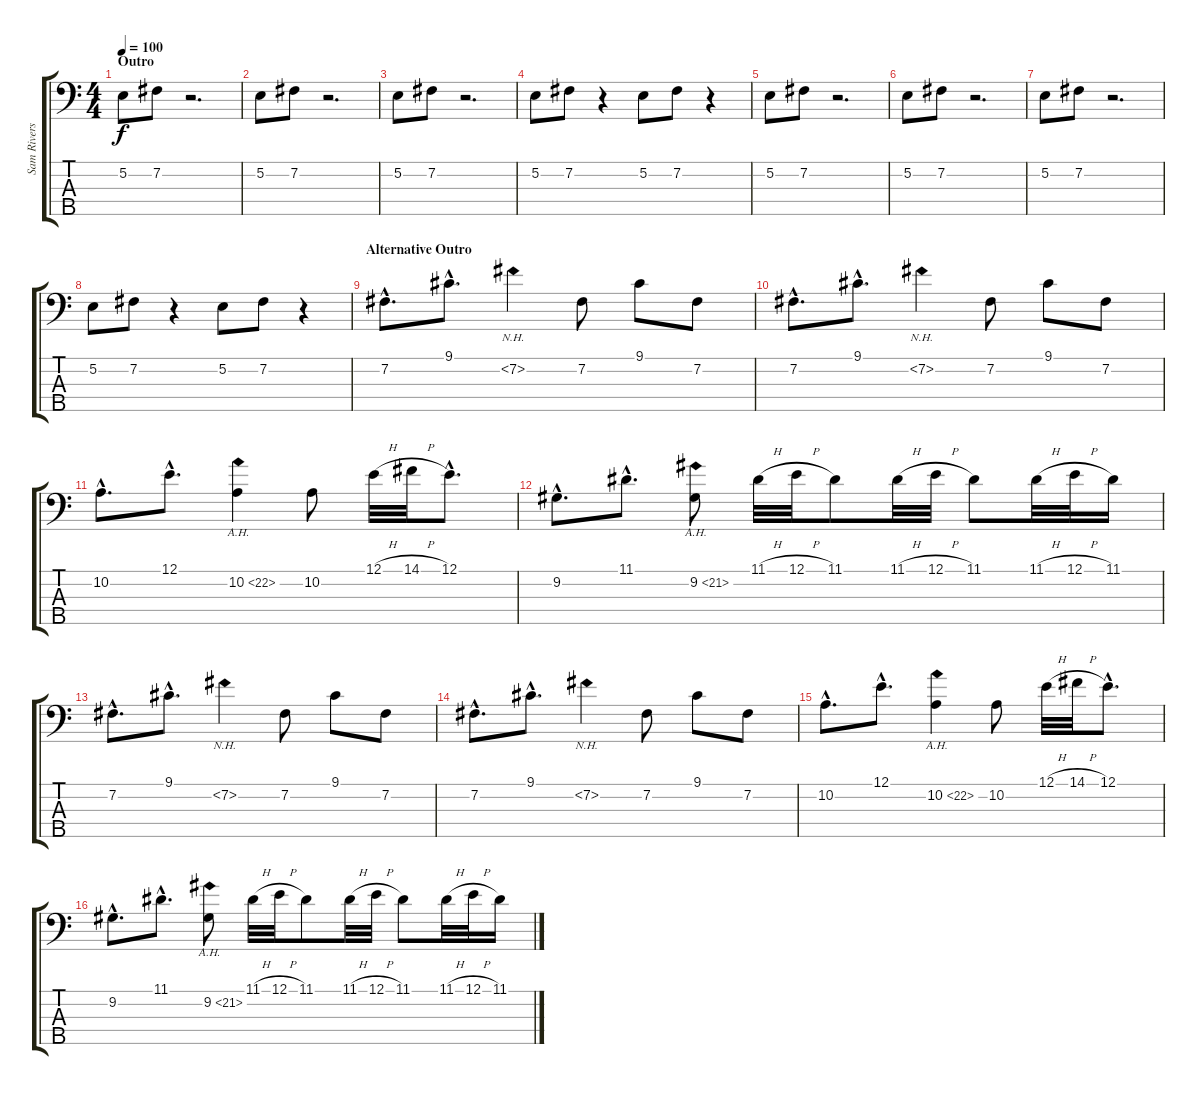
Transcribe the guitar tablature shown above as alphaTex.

\track ("Sam Rivers - Bass" "Sam Rivers") {instrument electricbassfinger}
\staff {score tabs}
\tuning (E2 B1 Gb1 Db1 Bb0) {hide}
\ts (4 4)
\section ("" "Outro")
\tempo 100
\clef f4
\ks c
5.2.8{dy f balance 16} 7.2.8 r.2{d} |
5.2.8 7.2.8 r.2{d} |
5.2.8 7.2.8 r.2{d} |
5.2.8 7.2.8 r.4 5.2.8 7.2.8 r.4 |
5.2.8 7.2.8 r.2{d} |
5.2.8 7.2.8 r.2{d} |
5.2.8 7.2.8 r.2{d} |
5.2.8 7.2.8 r.4 5.2.8 7.2.8 r.4 |
\section ("" "Alternative Outro")
7.2{hac}.8{d volume 13} 9.1{hac}.8{d} 7.2{nh}.4 7.2.8 9.1.8 7.2.8 |
7.2{hac}.8{d} 9.1{hac}.8{d} 7.2{nh}.4 7.2.8 9.1.8 7.2.8 |
10.2{hac}.8{d} 12.1{hac}.8{d} 10.2{ah 12}.4 10.2.8 12.1{h}.32 14.1{h}.32 12.1{hac}.8{d} |
9.2{hac}.8{d} 11.1{hac}.8{d} 9.2{ah 12}.8 11.1{h}.32 12.1{h}.32 11.1.8 11.1{h}.32 12.1{h}.32 11.1.8 11.1{h}.32 12.1{h}.32 11.1.16 |
7.2{hac}.8{d} 9.1{hac}.8{d} 7.2{nh}.4 7.2.8 9.1.8 7.2.8 |
7.2{hac}.8{d} 9.1{hac}.8{d} 7.2{nh}.4 7.2.8 9.1.8 7.2.8 |
10.2{hac}.8{d} 12.1{hac}.8{d} 10.2{ah 12}.4 10.2.8 12.1{h}.32 14.1{h}.32 12.1{hac}.8{d} |
9.2{hac}.8{d} 11.1{hac}.8{d} 9.2{ah 12}.8 11.1{h}.32 12.1{h}.32 11.1.8 11.1{h}.32 12.1{h}.32 11.1.8 11.1{h}.32 12.1{h}.32 11.1.16
